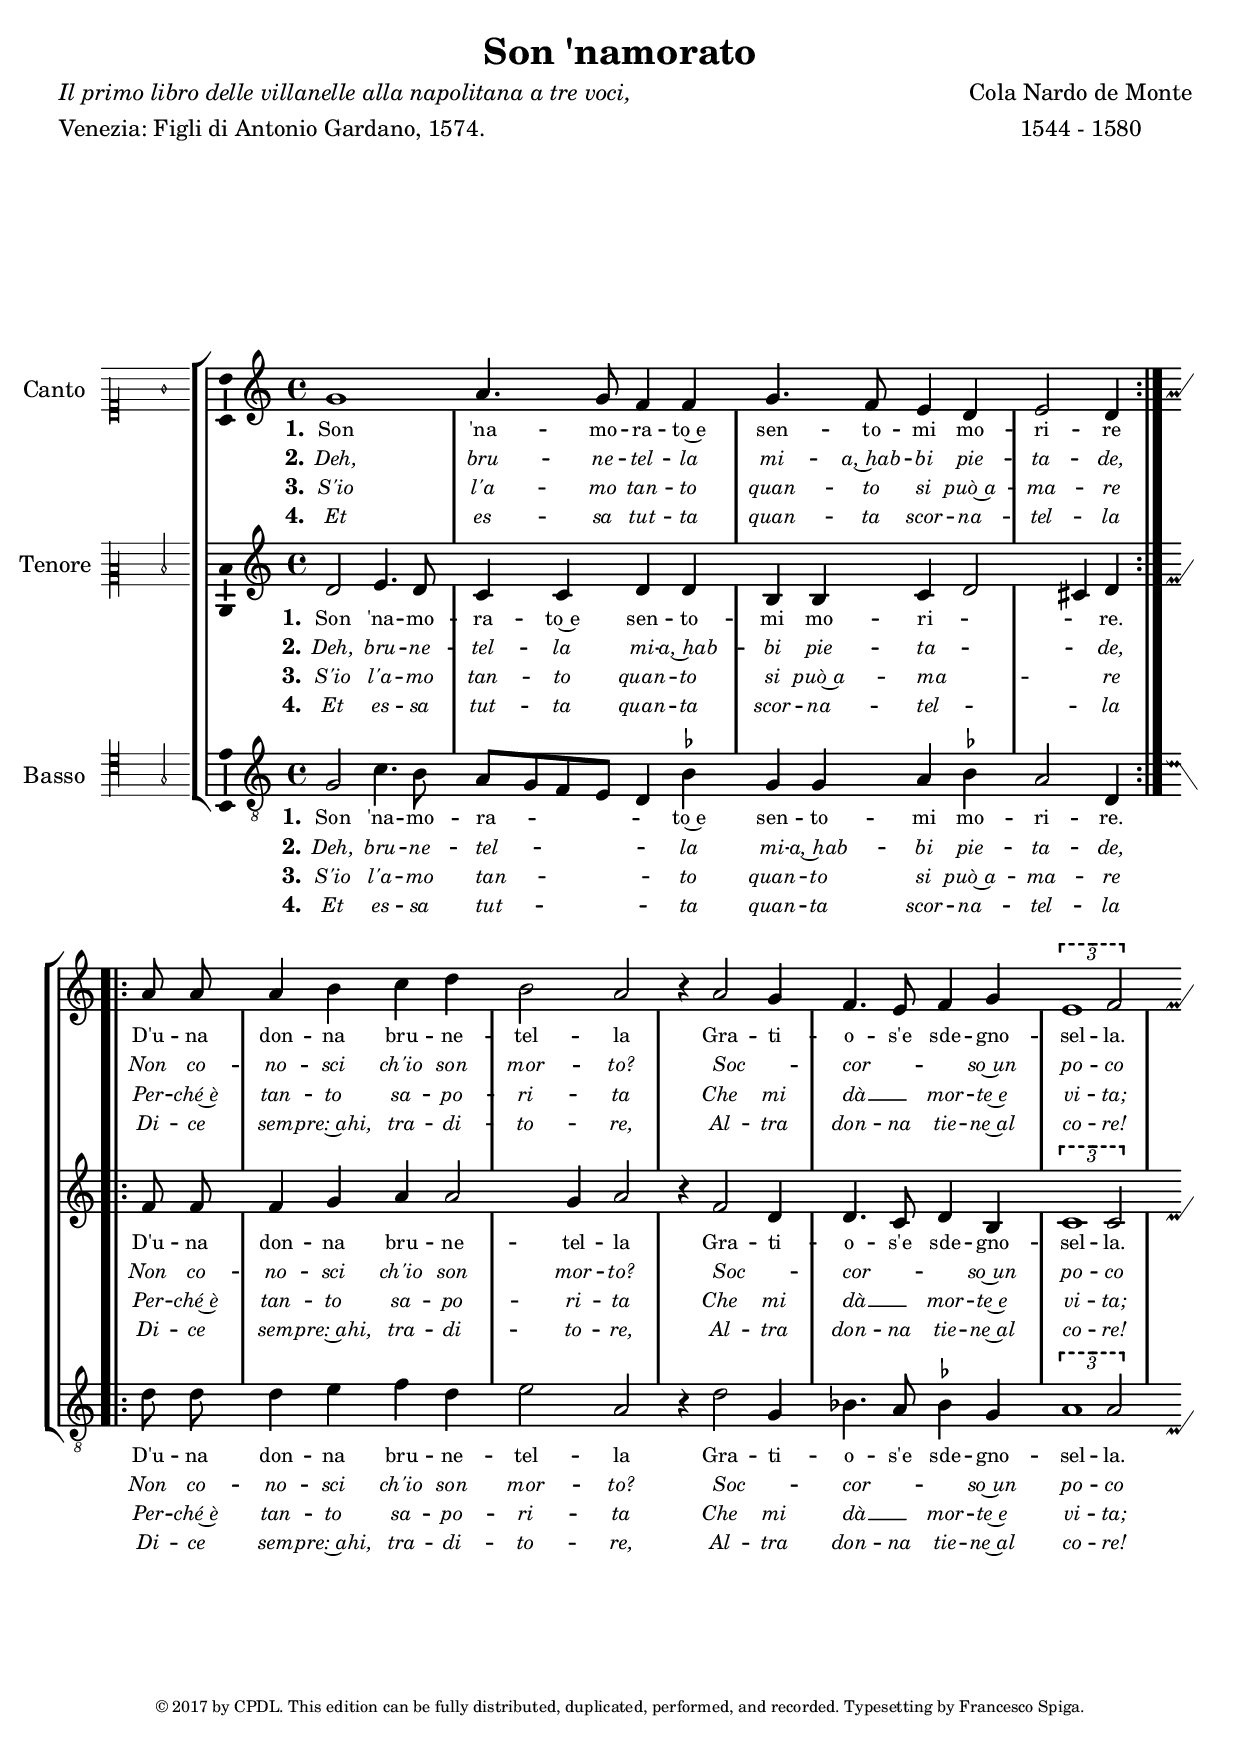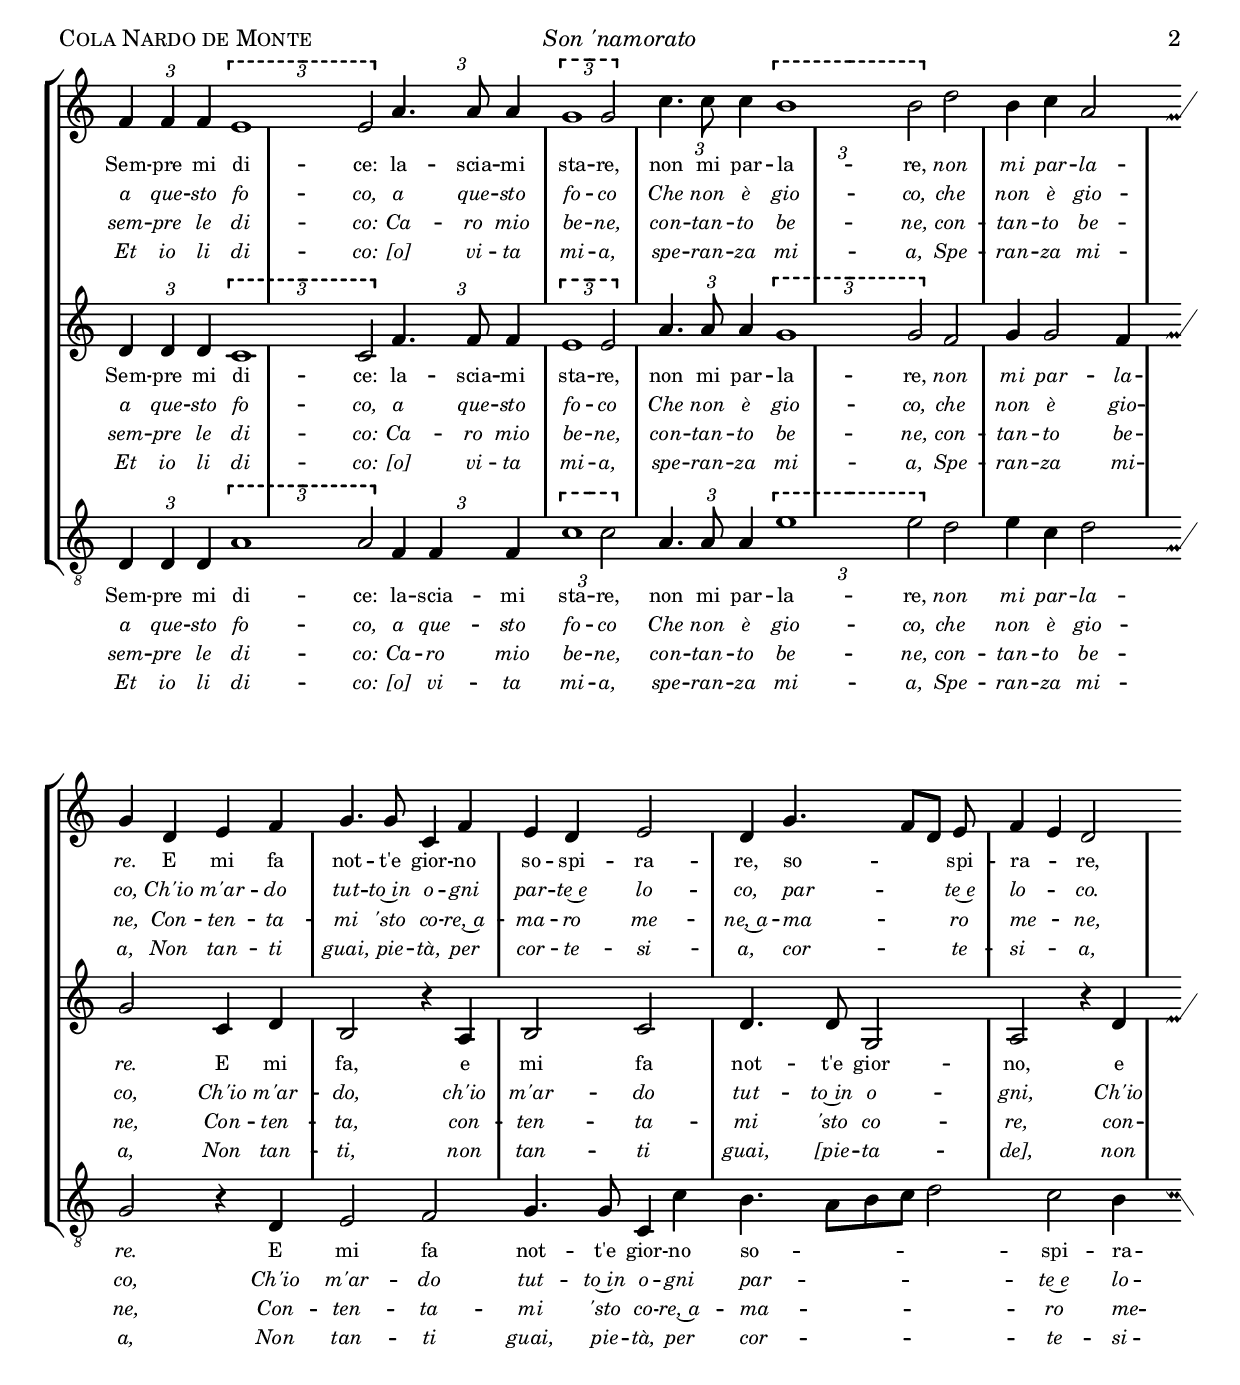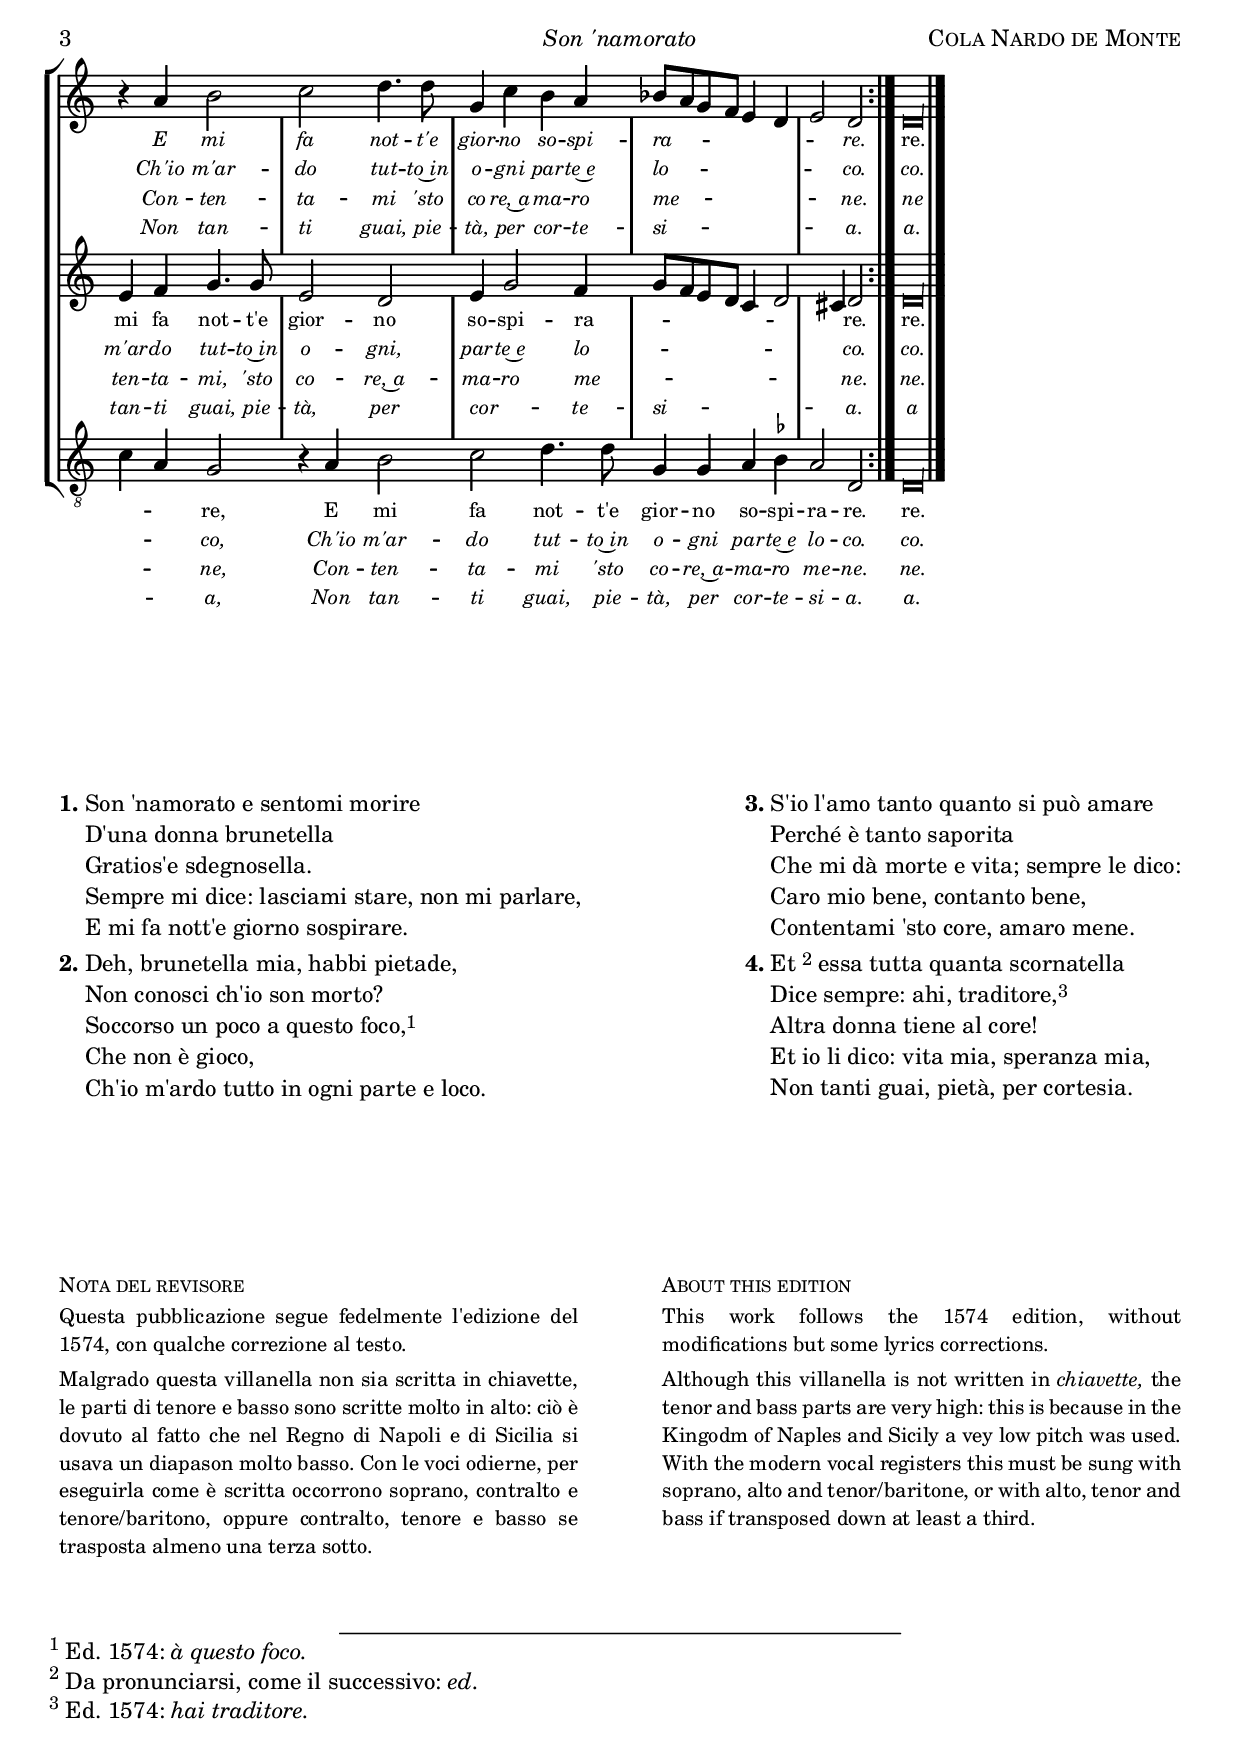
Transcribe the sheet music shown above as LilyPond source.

% Created on Mon Apr 25 18:01:47 CEST 2011
\version "2.18.2"
\include "gregorian.ly"




ss = \once \set suggestAccidentals = ##t

incipit =
#(define-music-function (parser location incipit-music) (ly:music?)
#{
\once \override Staff.InstrumentName.self-alignment-X = #RIGHT
\once \override Staff.InstrumentName.self-alignment-Y = ##f
\once \override Staff.InstrumentName.padding = #0.3
\once \override Staff.InstrumentName.stencil =
#(lambda (grob)
(let* ((instrument-name (ly:grob-property grob 'long-text)))
(set! (ly:grob-property grob 'long-text)
#{ \markup
\score
{
{ \context MensuralStaff \with {
instrumentName = #instrument-name
\remove "Time_signature_engraver"
} $incipit-music
}

\layout { $(ly:grob-layout grob)
line-width = \indent
indent =
% primitive-eval is probably easiest for
% escaping lexical closure and evaluating
% everything respective to (current-module).
#(primitive-eval
'(or (false-if-exception (- indent incipit-width))
(* 0.5 indent)))
ragged-right = ##f
ragged-last = ##f
system-count = #1 }
}
#})
(system-start-text::print grob)))
#}) 

htitle=\markup \italic {"Son 'namorato"}
hcomposer=\markup { \smallCaps "Cola Nardo de Monte" }
corsivo=\override LyricText.font-shape = #'italic
tondo =\revert Lyrics.LyricText.font-shape

global = {
  
  \autoBeamOff
  \override Staff.BarLine #'transparent = ##t
  
   \repeat unfold 3 { \skip 1  }
   s2
 
  % the final bar line is not interrupted
  \revert Staff.BarLine #'transparent
   
   s2
  
  \override Staff.BarLine #'transparent = ##t
   
  
   \repeat unfold 21 { \skip 1  }
   
 
 
  % the final bar line is not interrupted
  \revert Staff.BarLine #'transparent
  
  s2
  
  
  \bar "|."  \stopStaff
  
  
  
  
}

staffSoprano = 
	
	\relative c'' {
		\time 4/4
	\override Score.MetronomeMark #'stencil = ##f
	
	%\set Staff.instrumentName = "Canto "
	\set Staff.midiInstrument = "orchestral harp"
	\key d \dorian
	\clef treble
	
\override NoteHead #'style = #'baroque
   \repeat volta 2 {
    \clef "treble" 
   
   
   
   g1
   a4. g8 f4 f
   g4. f8 e4 d
   e2 d4 
   
  }
  \repeat volta 2 { 
    
  \override TupletBracket.bracket-visibility = ##f 
    
  a'8 a a4
  b4 c d b2
  a2 r4 a2 
  g4 f4. e8 f4 g
  \override LigatureBracket #'style = #'dashed-line
  \tuplet 3/2 { \[e1 f2\] } \break
  \tuplet 3/2 { f4 f f }
  \tuplet 3/2 { \[e1 e2\] }
  \tuplet 3/2 { a4. a8 a4 }
  \tuplet 3/2 { \[g1 g2\] }
  \tuplet 3/2 { c4. c8 c4 }
  \tuplet 3/2 { \[b1 b2\] }
  
  
  d2 b4 
  c4 a2 g4
  d4 e f 
  g4. g8 c,4 f
  e d e2 
  d4 g4. f8[ d8] e 
  f4 e d2
  r4 a'4 b2
  c2 d4. d8
  g,4 c b a
  bes8[ a g f] e4 d
  e2 d }
  d\longa
  
                    
                    
  }
  	
	


staffAlto = 
	
	\relative c' { 
		%\set Staff.instrumentName = "Tenore"
	\set Staff.midiInstrument = "orchestral harp"
	\key c \major
	\clef treble

\override NoteHead #'style = #'baroque
        
   \repeat volta 2 {
    \clef "treble" 
   d2 e4. d8
   c4 c d d
   b b c d2
   cis4 d 
   
   
   
   
  }
  \repeat volta 2 {
    
     \override TupletBracket.bracket-visibility = ##f 
    
    f8 f f4 g a
    a2 \ss g4 a2 r4
    f2 d4 d4. c8 
    d4 b
    \override LigatureBracket #'style = #'dashed-line
    \tuplet 3/2 { \[c1 c2\] }
    \tuplet 3/2 { d4 d d }
    \tuplet 3/2 { \[c1 c2\] }
    \tuplet 3/2 { f4. f8 f4 }
    \tuplet 3/2 { \[e1 e2\] }
    \tuplet 3/2 { a4. a8 a4 }
    \tuplet 3/2 { \[g1 g2\] }
    f2
    g4 g2 f4
    g2 c,4 d
    b2 r4 a4
    b2 c
    d4. d8 g,2 a
    r4 d e f
    g4. g8 e2
    d e4 g2
    \ss f4 g8[ f e d] c4
    d2 cis4 d2
    
    
  } d\longa
 
	}


staffTenor = 
	
	\relative c' {
		
		%\set Staff.instrumentName = "Tenore"
	\set Staff.midiInstrument = "orchestral harp"
	\key d \dorian
	\clef "G_8"
	
\override NoteHead #'style = #'baroque
\repeat volta 2 {	
  
  g2 c4. b8
  a8[ g f e]
  d4 \ss bes' g g
  a4 \ss bes a2 d,4
 
  }
  \repeat volta 2 {
    
     \override TupletBracket.bracket-visibility = ##f 
    
    d'8 d d4 e
    f4 d e2
    a,2 r4 d2
    g,4 bes4. a8 \ss bes!4 g
    \override LigatureBracket #'style = #'dashed-line
    \tuplet 3/2 { \[ a1 a2\] }
    \tuplet 3/2 { d,4 d d }
    \tuplet 3/2 { \[ a'1 a2\] }
    \tuplet 3/2 { f4 f f }
    \tuplet 3/2 { \[ c'1 c2\] }
    \tuplet 3/2 { a4. a8 a4 }
    \tuplet 3/2 { \[e'1 e2 \] }
    d2 e4
    c4 d2 g, r4 d
    e2 f
    g4. g8 c,4 c'
    b4. a8[ b c]
    d2 c
    b4 c a g2
    r4 a4 b2 c
    d4. d8 g,4 g a \ss bes
    a2 d,
    
    
    
    
  } d\longa
	
 
  
	}






testoa = \lyricmode { \set stanza = "1."
  
Son 'na -- mo -- ra -- to~e sen -- to -- mi mo -- ri -- re
D'u -- na don -- na bru -- ne -- tel -- la
Gra -- ti -- o -- s'e sde -- gno -- sel -- la.
Sem -- pre mi di -- ce: la -- scia -- mi sta -- re, non mi par -- la -- re, \corsivo
non mi par -- la -- re. \tondo
E mi fa not -- t'e gior -- no so -- spi -- ra -- re, so -- _ spi -- ra -- _ re,
\corsivo
E mi fa not -- t'e gior -- no so -- spi -- ra -- _ _ _ re. \tondo re.
    
}


testoaa = \lyricmode { \set stanza = "2." \corsivo
                       
Deh, bru -- ne -- tel -- la mi -- a,~hab -- bi pie -- ta -- de,
Non co -- no -- sci ch'io son mor -- to?
Soc -- _ cor -- _ _ so~un po -- co a que -- sto fo -- co, a que -- sto fo -- co
Che non è gio -- co, che non è gio -- co,
Ch'io m'ar -- do tut -- to~in o -- gni par -- te~e lo -- co, par -- _ te~e lo -- _ co.
Ch'io m'ar -- do tut -- to~in o -- gni par -- te~e lo -- _ _ _ co. co.
                       
}

testoaaa = \lyricmode { 
  
\set stanza = "3." \corsivo
 
S'io l'a -- mo tan -- to quan -- to si può~a -- ma -- re
Per -- ché~è tan -- to sa -- po -- ri -- ta
Che mi dà __ _ mor -- te~e vi -- ta; sem -- pre le di -- co:
Ca -- ro mio be -- ne, con -- tan -- to be -- ne, con -- tan -- to be -- ne,
Con -- ten -- ta -- mi 'sto co -- re,~a -- ma -- ro me -- ne,~a -- ma -- _ ro me -- _ ne, 
Con -- ten -- ta -- mi 'sto co -- re,~a -- ma -- ro me -- _ _ _ ne. ne
                       
}


testoaaaa = \lyricmode { 
  
\set stanza = "4." \corsivo
 
Et es -- sa tut -- ta quan -- ta scor -- na -- tel -- la
Di -- ce sem -- pre:~ahi, tra -- di -- to -- re,
Al -- tra don -- na tie -- ne~al co -- re!
Et io li di -- co: [o] vi -- ta mi -- a, spe -- ran -- za mi -- a, 
Spe -- ran -- za mi -- a,
Non tan -- ti guai, pie -- tà, per cor -- te -- si -- a, cor -- _ te -- si -- _ a,
Non tan -- ti guai, pie -- tà, per cor -- te -- si -- _ _ _ a. a.
                       
}



testob = \lyricmode { 
    
\set stanza = "1."

Son 'na -- mo -- ra -- to~e sen -- to -- mi mo -- ri -- _ _ re.
D'u -- na don -- na bru -- ne -- tel -- la
Gra -- ti -- o -- s'e sde -- gno -- sel -- la.
Sem -- pre mi di -- ce: la -- scia -- mi sta -- re, non mi par -- la -- re, \corsivo
non mi par -- la -- re. \tondo
E mi fa, e mi fa not -- t'e gior -- no, e mi fa not -- t'e gior -- no so -- spi -- ra -- _ _ _ _ re. re.
 
  
}

testobb = \lyricmode { \corsivo
                       
\set stanza = "2."

Deh, bru -- ne -- tel -- la mi -- a,~hab -- bi pie -- ta -- _ _ de,
Non co -- no -- sci ch'io son mor -- to?
Soc -- _ cor -- _ _ so~un po -- co a que -- sto fo -- co, a que -- sto fo -- co
Che non è gio -- co, che non è gio -- co,
Ch'io m'ar -- do, ch'io m'ar -- do tut -- to~in o -- gni,
Ch'io m'ar -- do tut -- to~in o -- gni, par -- te~e lo -- _ _ _ _ co. co.
  
 
                       
}

testobbb = \lyricmode { 
  
  
  \set stanza = "3."
  \corsivo
S'io l'a -- mo tan -- to quan -- to si può~a -- ma -- _ _ re
Per -- ché~è tan -- to sa -- po -- ri -- ta
Che mi dà __ _ mor -- te~e vi -- ta; sem -- pre le di -- co:
Ca -- ro mio be -- ne, con -- tan -- to be -- ne, con -- tan -- to be -- ne,
Con -- ten -- ta, con -- ten -- ta -- mi 'sto co -- re, 
con -- ten -- ta -- mi, 'sto co -- re,~a -- ma -- ro me -- _ _ _ _ ne. ne.
  
}


testobbbb = \lyricmode { 
  
  
  \set stanza = "4."
  \corsivo
Et es -- sa tut -- ta quan -- ta scor -- na -- tel -- _ _ la
Di -- ce sem -- pre:~ahi, tra -- di -- to -- re,
Al -- tra don -- na tie -- ne~al co -- re!
Et io li di -- co: [o] vi -- ta mi -- a, spe -- ran -- za mi -- a, 
Spe -- ran -- za mi -- a,
Non tan -- ti, non tan -- ti guai, [pie -- ta -- de], non tan -- ti guai, pie -- tà, per cor -- _ te -- si -- _ _ _ a. a
  
}


testoc = \lyricmode {
  
\set stanza = "1."

Son 'na -- mo -- ra -- _ to~e sen -- to -- mi mo -- ri -- re.
D'u -- na don -- na bru -- ne -- tel -- la
Gra -- ti -- o -- s'e sde -- gno -- sel -- la.
Sem -- pre mi di -- ce: la -- scia -- mi sta -- re, non mi par -- la -- re, 
\corsivo non mi par -- la -- re. \tondo
E mi fa not -- t'e gior -- no so -- _ _ spi -- ra -- _ _ re, 
E mi fa not -- t'e gior -- no so -- spi -- ra -- re. re.

    
}

testocc = \lyricmode { \set stanza = "2." \corsivo
  
Deh, bru -- ne -- tel -- _ la mi -- a,~hab -- bi pie -- ta -- de,
Non co -- no -- sci ch'io son mor -- to?
Soc -- _ cor -- _ _ so~un po -- co a que -- sto fo -- co, a que -- sto fo -- co
Che non è gio -- co, che non è gio -- co,
Ch'io m'ar -- do tut -- to~in o -- gni par -- _ _ te~e lo -- _ _ co, 
Ch'io m'ar -- do tut -- to~in o -- gni par -- te~e lo -- co. co.
                       
  
  
    
}

testoccc = \lyricmode { \set stanza = "3." \corsivo
  
S'io l'a -- mo tan -- _ to quan -- to si può~a -- ma -- re
Per -- ché~è tan -- to sa -- po -- ri -- ta
Che mi dà __ _ mor -- te~e vi -- ta; sem -- pre le di -- co:
Ca -- ro mio be -- ne, con -- tan -- to be -- ne, con -- tan -- to be -- ne,
Con -- ten -- ta -- mi 'sto co -- re,~a -- ma -- _ _ ro me -- _ _ ne, 
Con -- ten -- ta -- mi 'sto co --  re,~a -- ma -- ro me -- ne. ne.
    
}

testocccc = \lyricmode { \set stanza = "4." \corsivo
  
Et es -- sa tut -- _ ta quan -- ta scor -- na -- tel -- la
Di -- ce sem -- pre:~ahi, tra -- di -- to -- re,
Al -- tra don -- na tie -- ne~al co -- re!
Et io li di -- co: [o] vi -- ta mi -- a, spe -- ran -- za mi -- a, 
Spe -- ran -- za mi -- a,
Non tan -- ti guai, pie -- tà, per cor -- _ _ te -- si -- _ _ a,
Non tan -- ti guai, pie -- tà, per cor -- te -- si -- a. a.
    
}


incipitcantus=\new MensuralVoice = "incipitcantus" <<
s1
{ \relative c'' {
\clef "petrucci-c1"
\key a \minor
g1
  }
}
>>

incipitaltus=\new MensuralVoice = "incipitcantusII" <<
s1

{ \relative c' {
\clef "petrucci-c2"
\key a \minor
d2
  }
}
>>

incipittenor=\new MensuralVoice = "incipitaltus" <<
s1

{ \relative c' {
\clef "petrucci-c4"
\key a \minor
g2

  }
}
>>



\book {

\paper{
	evenHeaderMarkup=\markup  \fill-line { \hcomposer \htitle \fromproperty #'page:page-number-string   }
	oddHeaderMarkup= \markup  \fill-line { \on-the-fly #not-first-page \fromproperty #'page:page-number-string \on-the-fly #not-first-page \htitle \on-the-fly #not-first-page \hcomposer   }
	system-system-spacing =
	#'((basic-distance . 10) (minimum-distance . 0) (padding . 3))
  }

	
\header {
	title = "Son 'namorato"
	composer = \markup \center-column { "Cola Nardo de Monte" "1544 - 1580" }
	poet = \markup \left-column { \line {\italic "Il primo libro delle villanelle alla napolitana a tre voci," } \line{ Venezia: Figli di Antonio Gardano, 1574.} }
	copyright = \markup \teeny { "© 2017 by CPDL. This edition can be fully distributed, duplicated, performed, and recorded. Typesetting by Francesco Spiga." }
	
}


\score { 
  
<<
	\new StaffGroup = choirStaff 	<<
	  
		  \new Voice = "cantus" <<
		          \global
		           \set Staff.instrumentName =  #"Canto  "
		           \incipit \incipitcantus
		           \staffSoprano
		            >>
		               
		           \new Lyrics \lyricsto "cantus" { \testoa } 
		           \new Lyrics \lyricsto "cantus" { \testoaa }
		           \new Lyrics \lyricsto "cantus" { \testoaaa }
		           \new Lyrics \lyricsto "cantus" { \testoaaaa }
		        
		     
		  \new Voice = "altus" <<
		          \global
		           \set Staff.instrumentName = #"Tenore "
		           \incipit \incipitaltus
		           \staffAlto
		            >>
		               
		           \new Lyrics \lyricsto "altus" {\testob }
		           \new Lyrics \lyricsto "altus" {\testobb }
		           \new Lyrics \lyricsto "altus" {\testobbb }
		           \new Lyrics \lyricsto "altus" {\testobbbb }
		           
		  
		   \new Voice = "tenor" <<
		          \global
		           \set Staff.instrumentName =  #"Basso  "
		           \incipit \incipittenor
		           \staffTenor
		            >>
		               
		           \new Lyrics \lyricsto "tenor" {\testoc }
		           \new Lyrics \lyricsto "tenor" {\testocc }
		           \new Lyrics \lyricsto "tenor" {\testoccc }
		           \new Lyrics \lyricsto "tenor" {\testocccc }
		          
		
		  
	>>
         >>
	
	\midi { \context {
      \Score
      tempoWholesPerMinute = #(ly:make-moment 38 1)
    }
	}

	
	
  \layout {    ragged-last=##f
  	  indent = 2.5\cm
  	  incipit-width = 1.5\cm
  	  
  	  \context {
         \Score
         \remove "Bar_number_engraver"
         
       }
 \context {
      \Staff
      \consists Custos_engraver
      \override Custos #'style = #'mensural
   
    
    }
    
    \context {
    \Voice
    \consists "Ambitus_engraver"
  }
    
    \context {
      \Lyrics
      % **** Prevents lyrics from running too close together
      \override LyricSpace #'minimum-distance = #0.6
      % **** Makes the text of lyrics a little smaller
      \override LyricText #'font-size = #-1
      % **** Moves lines of lyrics closer together
      \override VerticalAxisGroup #'minimum-Y-extent = #'(-1 . 1)
    }
  }
}


\markup { 
\fill-line {
\column {
\line { \bold "1."
\column {  
  
"Son 'namorato e sentomi morire"
"D'una donna brunetella"
"Gratios'e sdegnosella."
"Sempre mi dice: lasciami stare, non mi parlare,"
"E mi fa nott'e giorno sospirare."
                      

}
}
\hspace #2 % adds vertical spacing between verses
\line { \bold "2."
\column { 

"Deh, brunetella mia, habbi pietade,"
"Non conosci ch'io son morto?"
\line { Soccorso un poco a questo\auto-footnote foco, \line { " Ed. 1574:" \italic{ à questo foco.} } }
"Che non è gioco,"
"Ch'io m'ardo tutto in ogni parte e loco."

}
}

}
\hspace #0.1 % adds horizontal spacing between columns;
% if they are still too close, add more " " pairs
% until the result looks good
\column {



\line { \bold "3."
\column { 
  
"S'io l'amo tanto quanto si può amare"
"Perché è tanto saporita"
"Che mi dà morte e vita; sempre le dico:"
"Caro mio bene, contanto bene,"
"Contentami 'sto core, amaro mene."

}
}
\hspace #2 % adds vertical spacing between verses
\line { \bold "4."
\column { 

\line { \auto-footnote "Et " \line { " Da" pronunciarsi, come il successivo: \italic ed. } essa tutta quanta scornatella }
\line { Dice sempre: ahi,\auto-footnote traditore,\line { " Ed. 1574:" \italic {hai traditore.} } }
"Altra donna tiene al core!"
"Et io li dico: vita mia, speranza mia," 
"Non tanti guai, pietà, per cortesia."

}
}



}

}

\vspace #3

}

\markup { 
	
	\fill-line {
		
	\column \smaller {
		 %\override #'(line-width . 50)
		
		\line { \smallCaps { "Nota del revisore" } }
		\override #'(line-width . 50)
		 \justify {
		
		Questa pubblicazione segue fedelmente l'edizione del 1574, con qualche correzione al testo.
		 
		 }
		 \hspace #0
		 \override #'(line-width . 50)
		 \justify {
		       
		 Malgrado questa villanella non sia scritta in chiavette, le parti di tenore e basso sono scritte molto in alto: ciò è dovuto al fatto che nel Regno di Napoli e di Sicilia
		 si usava un diapason molto basso. Con le voci odierne, per eseguirla come è scritta occorrono soprano, contralto e tenore/baritono,
		 oppure contralto, tenore e basso se trasposta almeno una terza sotto.
		       
		 }
		 
			
		
		
		
		
	} \vspace #6
	
	\column \smaller {
		 \override #'(line-width . 50)
		\line { \smallCaps { "About this edition" } }
		\override #'(line-width . 50)
		\justify {
		  
		This work follows the 1574 edition, without modifications but some lyrics corrections.
		
		}
		\hspace #0
		\override #'(line-width . 50)
		\justify {
		  
		Although this villanella is not written in\italic chiavette, the tenor and bass parts are very high:
		this is because in the Kingodm of Naples and Sicily a vey low pitch was used. With the modern vocal registers
		this must be sung with soprano, alto and tenor/baritone, or with alto, tenor and bass if transposed down at least a third.
		          
		} 
		
		\vspace #3
		



} 

	}
	
}

}